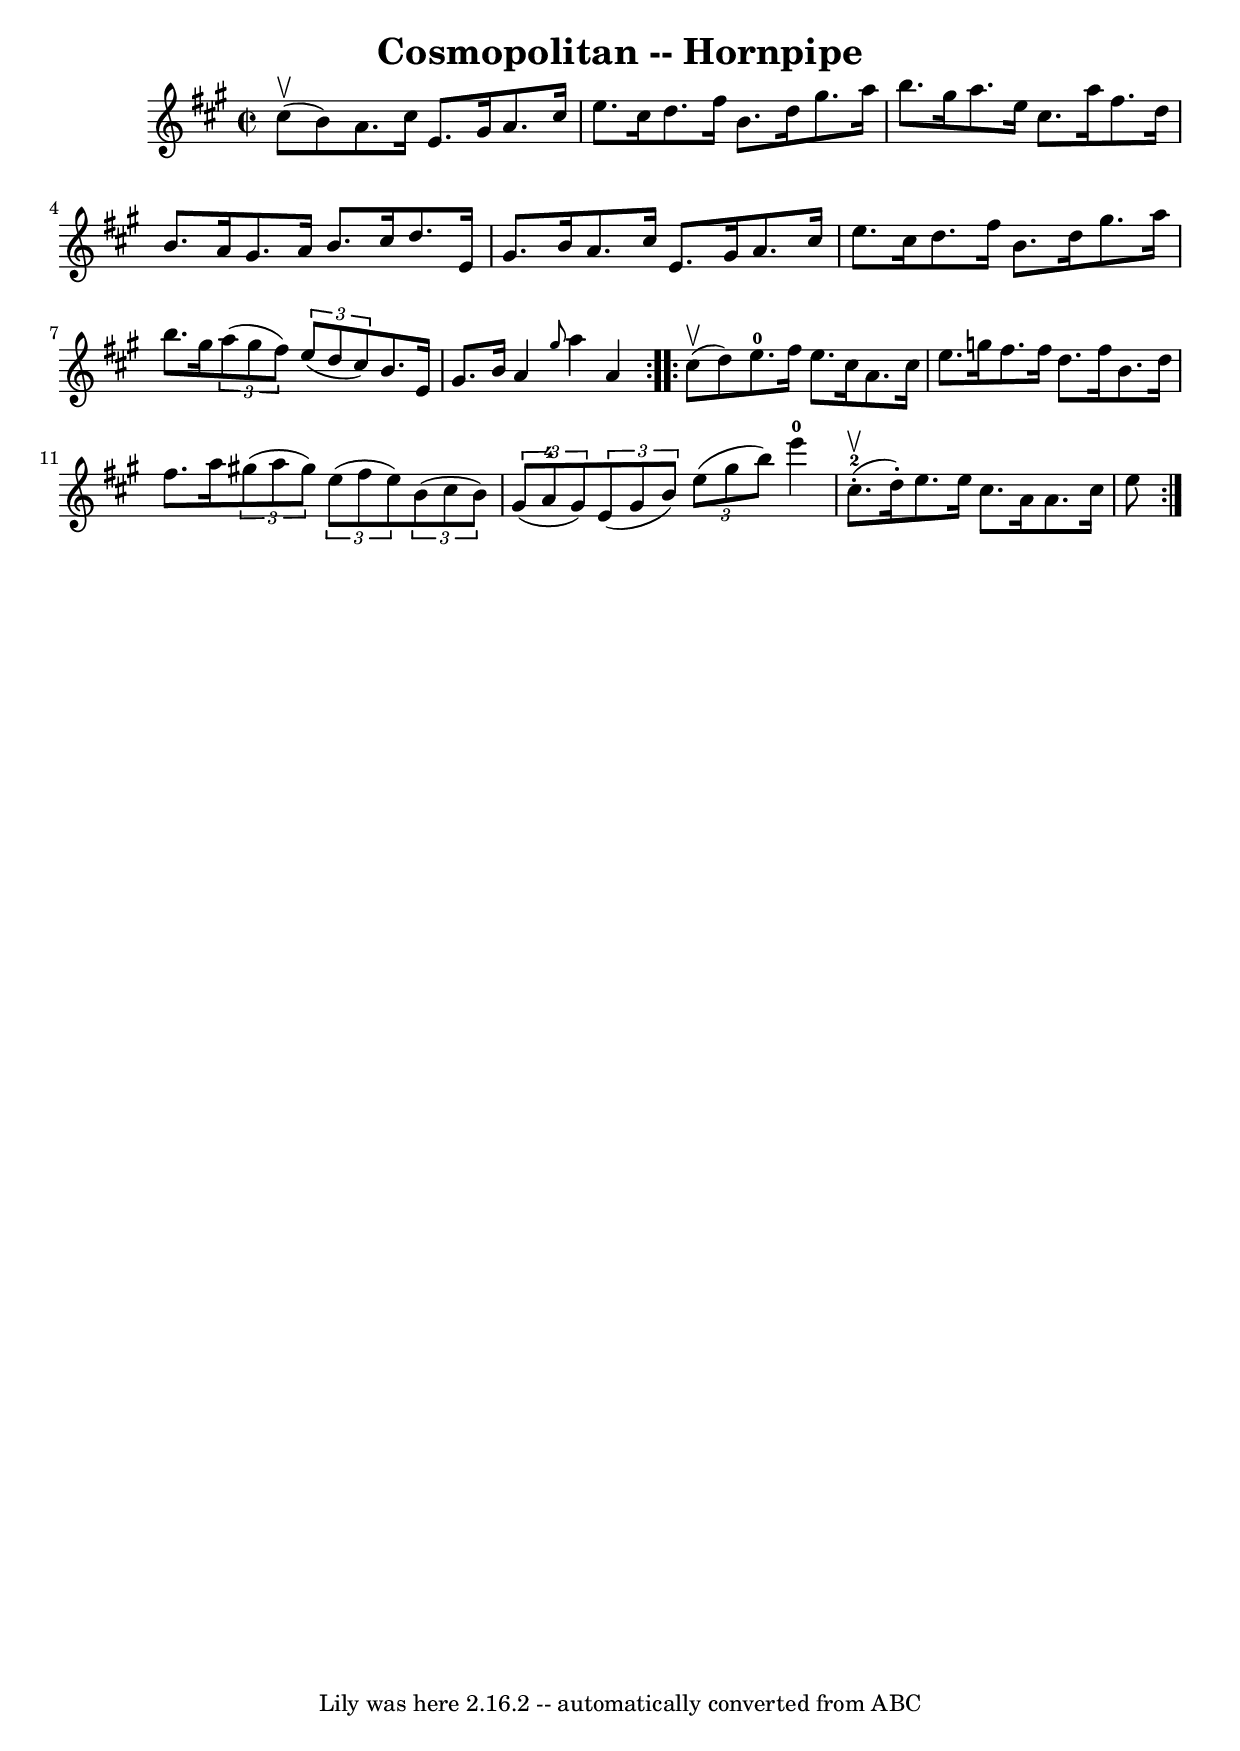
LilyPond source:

\version "2.16.2"
\include "Mammoth.ily"
\header {
  %% book = "Cole's 1000 Fiddle Tunes"
  crossRefNumber = "1"
  footnotes = ""
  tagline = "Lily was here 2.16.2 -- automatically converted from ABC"
  title = "Cosmopolitan -- Hornpipe"

}
voicedefault =  {



  \repeat volta 2 {

    \override Staff.TimeSignature #'style = #'C
    \time 2/2 
    \key a \major
    cis''8 (^\upbow b'8) |
    a'8.    
    cis''16 e'8. gis'16 a'8. cis''16 e''8. cis''16  |
    
    d''8. fis''16 b'8. d''16 gis''8. a''16 b''8. gis''16   |
    a''8. e''16 cis''8. a''16 fis''8. d''16 b'8.    
    a'16  |
    gis'8. a'16 b'8. cis''16 d''8. e'16 gis'8.   
    b'16  |
    a'8. cis''16 e'8. gis'16 a'8. cis''16    
    e''8. cis''16  |
    d''8. fis''16 b'8. d''16 gis''8.    
    a''16 b''8. gis''16  |
    \times 2/3 { a''8 (gis''8 fis''8  
		) 
	       }   \times 2/3 { e''8 (d''8 cis''8) 
			      } b'8. e'16 gis'8.    
    b'16  |
    a'4  \grace { gis''8  
		} a''4 a'4  
  }     

  \repeat volta 2 {
    cis''8 (^\upbow d''8) |
    e''8.-0   
    fis''16 e''8. cis''16 a'8. cis''16 e''8. g''16  |
    
    fis''8. fis''16 d''8. fis''16 b'8. d''16 fis''8. a''16   |
    \times 2/3 { gis''!8 (a''8 gis''8) 
	       }   \times 2/3 {   
		 e''8 (fis''8 e''8) 
	       }   \times 2/3 { b'8 (cis''8 b'8) 
			      }   
    \times 2/3 { gis'8 (a'8-4 gis'8) 
	       } |
    \times 2/3 { e'8 (
		 gis'8 b'8) 
	       }   \times 2/3 { e''8 (gis''8 b''8) 
			      } e'''4-0 cis''8.-2(^\upbow-. d''16-.) |
    e''8. e''16    
    cis''8. a'16 a'8. cis''16 e''8      
  }

}

\score{
  <<

    \context Staff="default"
    {
      \voicedefault 
      
    }

  >>
  \layout {
    
  }
  \midi {
  }

}
